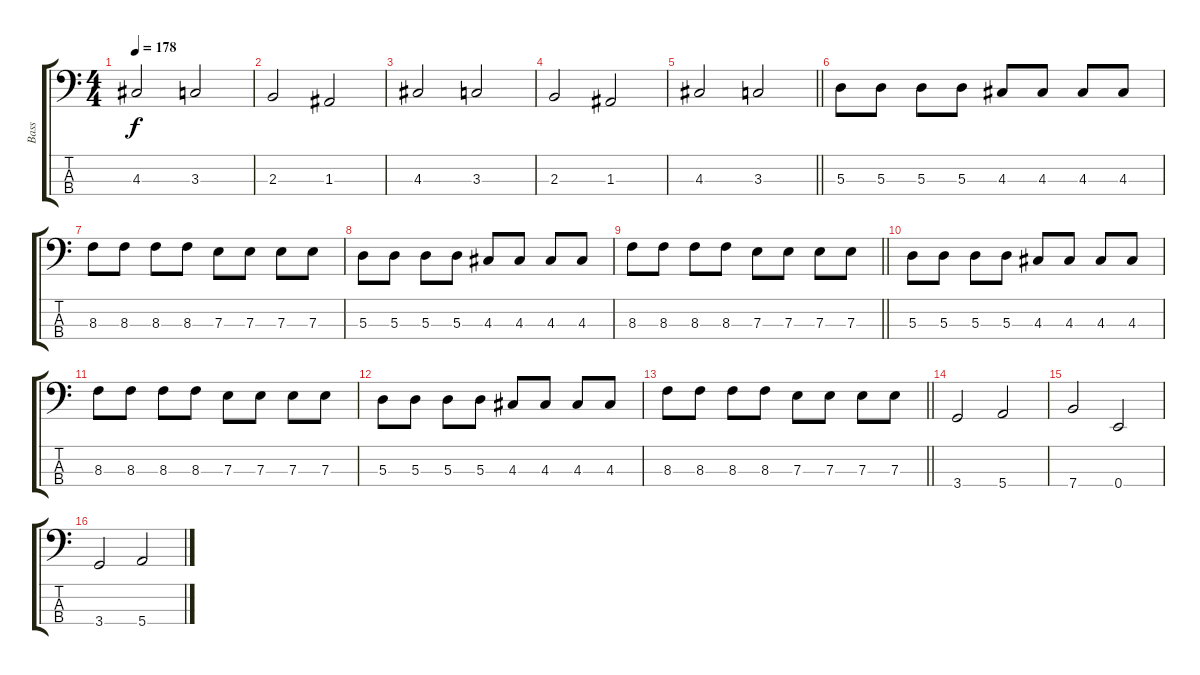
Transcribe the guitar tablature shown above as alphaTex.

\track ("Bass" "Bass") {instrument synthbass2}
\staff {score tabs}
\tuning (G2 D2 A1 E1) {hide}
\ts (4 4)
\tempo 178
\clef f4
\ks c
4.3.2{dy f} 3.3.2 |
2.3.2 1.3.2 |
4.3.2 3.3.2 |
2.3.2 1.3.2 |
\barLineRight lightlight
4.3.2 3.3.2 |
5.3.8 5.3.8 5.3.8 5.3.8 4.3.8 4.3.8 4.3.8 4.3.8 |
8.3.8 8.3.8 8.3.8 8.3.8 7.3.8 7.3.8 7.3.8 7.3.8 |
5.3.8 5.3.8 5.3.8 5.3.8 4.3.8 4.3.8 4.3.8 4.3.8 |
\barLineRight lightlight
8.3.8 8.3.8 8.3.8 8.3.8 7.3.8 7.3.8 7.3.8 7.3.8 |
5.3.8 5.3.8 5.3.8 5.3.8 4.3.8 4.3.8 4.3.8 4.3.8 |
8.3.8 8.3.8 8.3.8 8.3.8 7.3.8 7.3.8 7.3.8 7.3.8 |
5.3.8 5.3.8 5.3.8 5.3.8 4.3.8 4.3.8 4.3.8 4.3.8 |
\barLineRight lightlight
8.3.8 8.3.8 8.3.8 8.3.8 7.3.8 7.3.8 7.3.8 7.3.8 |
3.4.2 5.4.2 |
7.4.2 0.4.2 |
3.4.2 5.4.2
